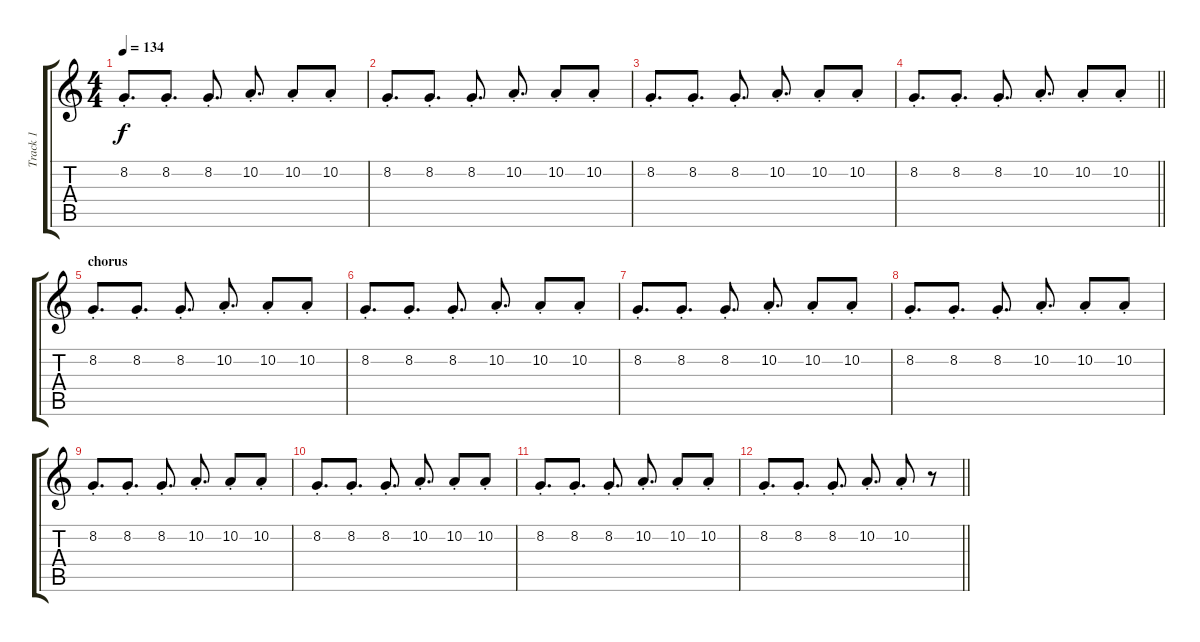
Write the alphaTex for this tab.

\track ("Track 1" "Track 1") {instrument lead5charang}
\staff {score tabs}
\tuning (E4 B3 G3 D3 A2 E2) {hide}
\ts (4 4)
\tempo 134
\clef g2
\ks c
8.2{st}.8{d dy f} 8.2{st}.8{d} 8.2{st}.8{d} 10.2{st}.8{d} 10.2{st}.8 10.2{st}.8 |
8.2{st}.8{d} 8.2{st}.8{d} 8.2{st}.8{d} 10.2{st}.8{d} 10.2{st}.8 10.2{st}.8 |
8.2{st}.8{d} 8.2{st}.8{d} 8.2{st}.8{d} 10.2{st}.8{d} 10.2{st}.8 10.2{st}.8 |
\barLineRight lightlight
8.2{st}.8{d} 8.2{st}.8{d} 8.2{st}.8{d} 10.2{st}.8{d} 10.2{st}.8 10.2{st}.8 |
\section ("" "chorus")
8.2{st}.8{d} 8.2{st}.8{d} 8.2{st}.8{d} 10.2{st}.8{d} 10.2{st}.8 10.2{st}.8 |
8.2{st}.8{d} 8.2{st}.8{d} 8.2{st}.8{d} 10.2{st}.8{d} 10.2{st}.8 10.2{st}.8 |
8.2{st}.8{d} 8.2{st}.8{d} 8.2{st}.8{d} 10.2{st}.8{d} 10.2{st}.8 10.2{st}.8 |
8.2{st}.8{d} 8.2{st}.8{d} 8.2{st}.8{d} 10.2{st}.8{d} 10.2{st}.8 10.2{st}.8 |
8.2{st}.8{d} 8.2{st}.8{d} 8.2{st}.8{d} 10.2{st}.8{d} 10.2{st}.8 10.2{st}.8 |
8.2{st}.8{d} 8.2{st}.8{d} 8.2{st}.8{d} 10.2{st}.8{d} 10.2{st}.8 10.2{st}.8 |
8.2{st}.8{d} 8.2{st}.8{d} 8.2{st}.8{d} 10.2{st}.8{d} 10.2{st}.8 10.2{st}.8 |
\barLineRight lightlight
8.2{st}.8{d} 8.2{st}.8{d} 8.2{st}.8{d} 10.2{st}.8{d} 10.2{st}.8 r.8
